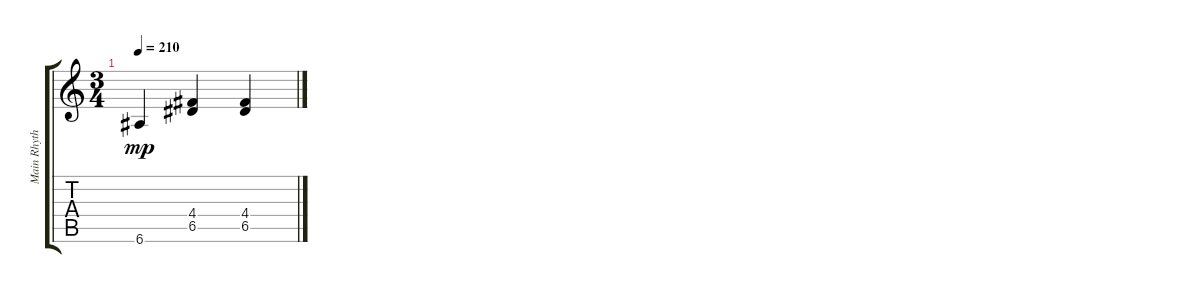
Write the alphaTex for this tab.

\track ("Main Rhythm" "Main Rhyth") {instrument acousticguitarnylon}
\staff {score tabs}
\tuning (E4 B3 G3 D3 A2 E2) {hide}
\ts (3 4)
\tempo 210
\clef g2
\ks c
6.6.4{dy mp} (4.4 6.5).4 (4.4 6.5).4
